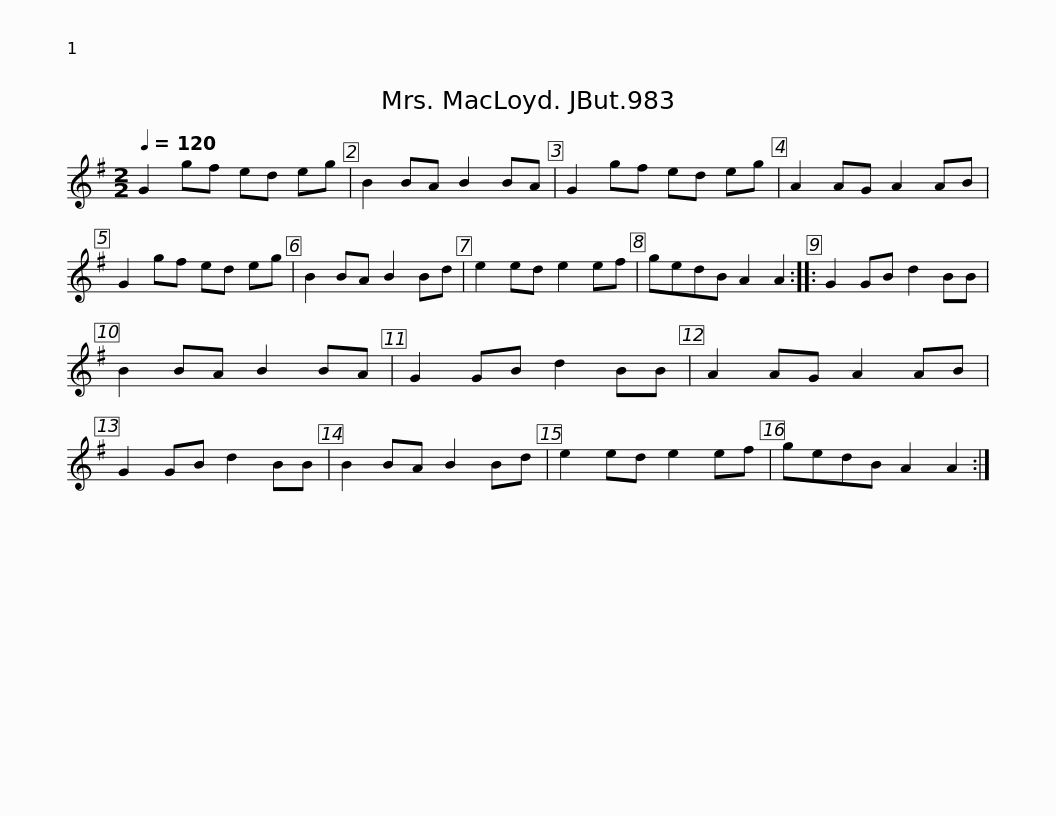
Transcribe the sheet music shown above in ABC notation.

X:1
L:1/8
Q:1/4=120
M:2/2
I:linebreak $
K:G
V:1 treble
V:1
 G2 gf ed eg | B2 BA B2 BA | G2 gf ed eg | A2 AG A2 AB | G2 gf ed eg | %5
 B2 BA B2 Bd |$ e2 ed e2 ef | gedB A2 A2 :: G2 GB d2 BB | B2 BA B2 BA | %10
 G2 GB d2 BB | A2 AG A2 AB | G2 GB d2 BB |$ B2 BA B2 Bd | e2 ed e2 ef | %15
 gedB A2 A2 :| %16
